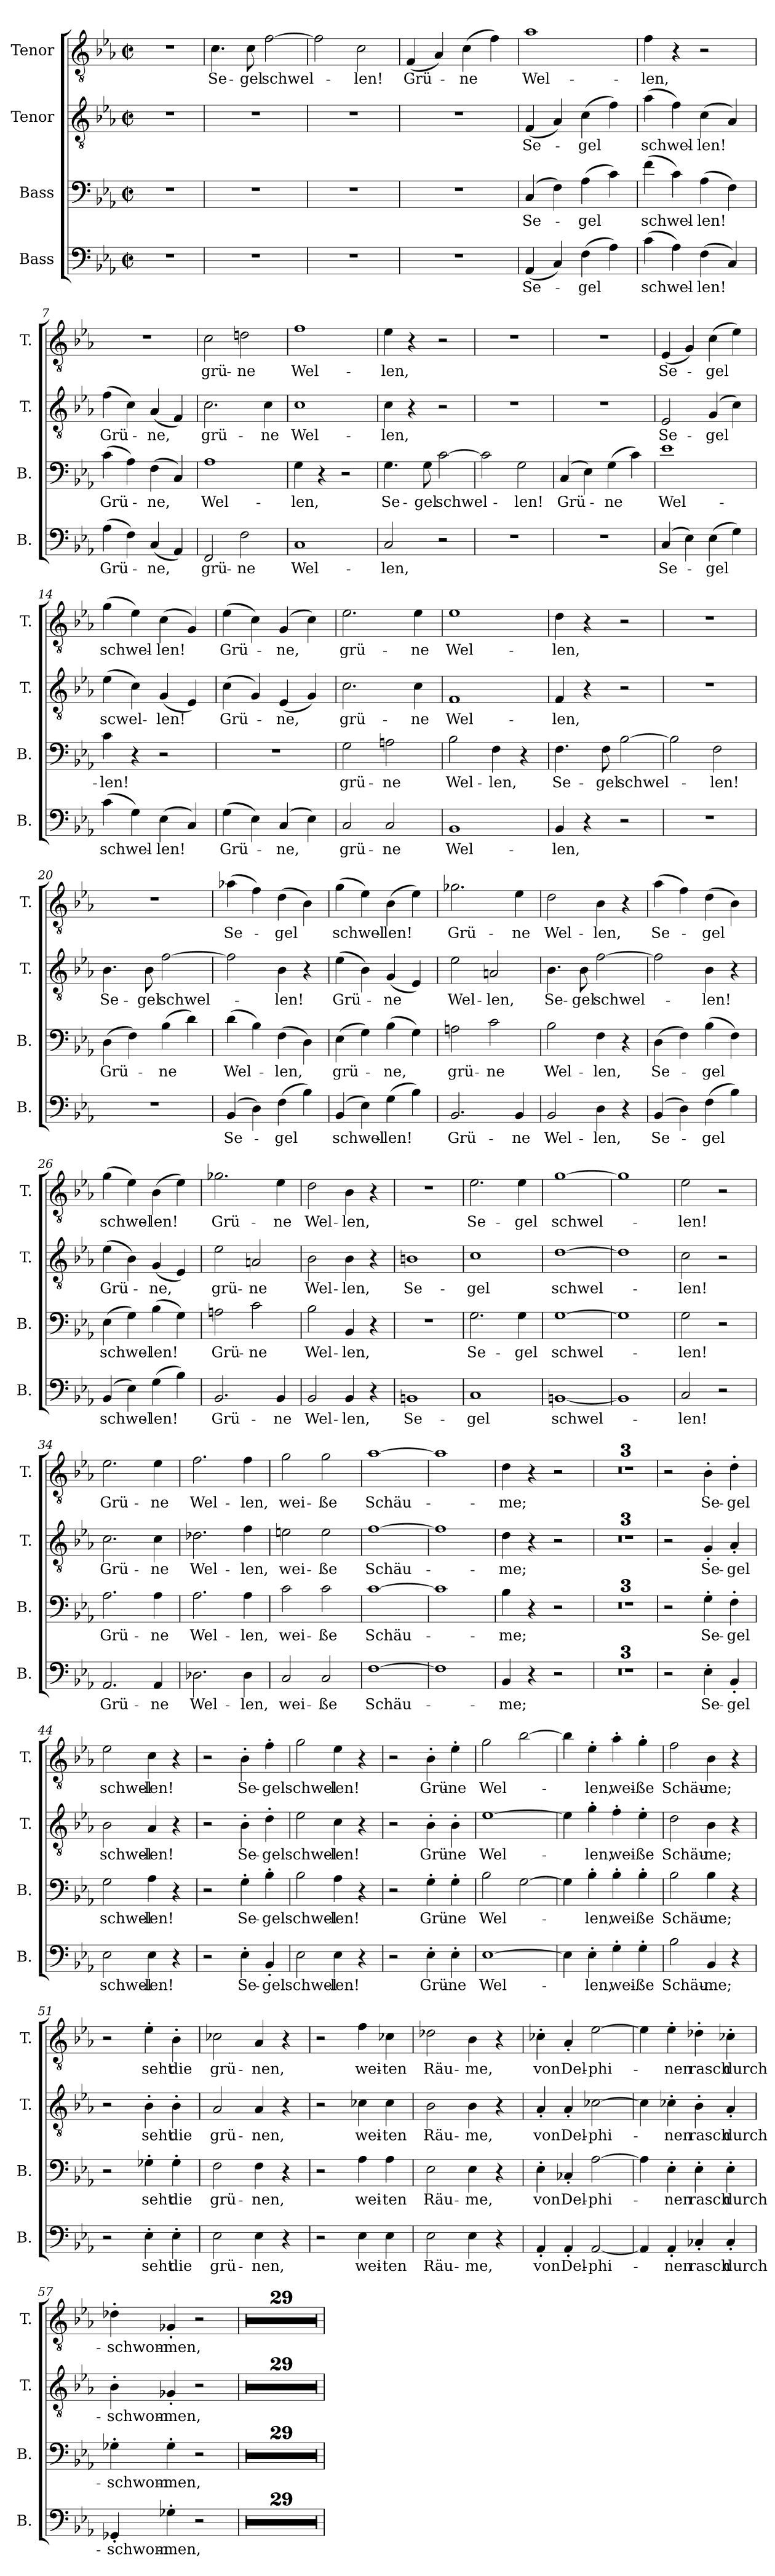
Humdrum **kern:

**kern	**text	**kern	**text	**kern	**text	**kern	**text
*part4	*part4	*part3	*part3	*part2	*part2	*part1	*part1
*staff4	*staff4	*staff3	*staff3	*staff2	*staff2	*staff1	*staff1
*I"Bass	*	*I"Bass	*	*I"Tenor	*	*I"Tenor	*
*I'B.	*	*I'B.	*	*I'T.	*	*I'T.	*
*clefF4	*	*clefF4	*	*clefGv2	*	*clefGv2	*
*k[b-e-a-]	*	*k[b-e-a-]	*	*k[b-e-a-]	*	*k[b-e-a-]	*
*M2/2	*	*M2/2	*	*M2/2	*	*M2/2	*
*met(c|)	*	*met(c|)	*	*met(c|)	*	*met(c|)	*
=1	=1	=1	=1	=1	=1	=1	=1
1r	.	1r	.	1r	.	1r	.
=2	=2	=2	=2	=2	=2	=2	=2
!	!	!	!	!	!	!	!LO:LY:b
1r	.	1r	.	1r	.	4.c\	Se-
!	!	!	!	!	!	!	!LO:LY:b
.	.	.	.	.	.	8c\	-gel
!	!	!	!	!	!	!	!LO:LY:b
.	.	.	.	.	.	[2f\	schwel-
=3	=3	=3	=3	=3	=3	=3	=3
1r	.	1r	.	1r	.	2f\]	.
!	!	!	!	!	!	!	!LO:LY:b
.	.	.	.	.	.	2c\	-len!
=4	=4	=4	=4	=4	=4	=4	=4
!	!	!	!	!	!	!	!LO:LY:b
1r	.	1r	.	1r	.	(<4F/	Grü-
.	.	.	.	.	.	4A-/)	.
!	!	!	!	!	!	!	!LO:LY:b
.	.	.	.	.	.	(>4c\	-ne
.	.	.	.	.	.	4f\)	.
=5	=5	=5	=5	=5	=5	=5	=5
!	!LO:LY:b	!	!LO:LY:b	!	!LO:LY:b	!	!LO:LY:b
(<4AA-/	Se-	(>4C/	Se-	(<4F/	Se-	1a-	Wel-
4C/)	.	4F\)	.	4A-/)	.	.	.
!	!LO:LY:b	!	!LO:LY:b	!	!LO:LY:b	!	!
(>4F\	-gel	(>4A-\	-gel	(>4c\	-gel	.	.
4A-\)	.	4c\)	.	4f\)	.	.	.
=6	=6	=6	=6	=6	=6	=6	=6
!	!LO:LY:b	!	!LO:LY:b	!	!LO:LY:b	!	!LO:LY:b
(>4c\	schwel-	(>4f\	schwel-	(>4a-\	schwel-	4f\	-len,
4A-\)	.	4c\)	.	4f\)	.	4r	.
!	!LO:LY:b	!	!LO:LY:b	!	!LO:LY:b	!	!
(>4F\	-len!	(>4A-\	-len!	(>4c\	-len!	2r	.
4C/)	.	4F\)	.	4A-/)	.	.	.
=7	=7	=7	=7	=7	=7	=7	=7
!	!LO:LY:b	!	!LO:LY:b	!	!LO:LY:b	!	!
(>4A-\	Grü-	(>4c\	Grü-	(>4f\	Grü-	1r	.
4F\)	.	4A-\)	.	4c\)	.	.	.
!	!LO:LY:b	!	!LO:LY:b	!	!LO:LY:b	!	!
(<4C/	-ne,	(>4F\	-ne,	(<4A-/	-ne,	.	.
4AA-/)	.	4C/)	.	4F/)	.	.	.
=8	=8	=8	=8	=8	=8	=8	=8
!	!LO:LY:b	!	!LO:LY:b	!	!LO:LY:b	!	!LO:LY:b
2FF/	grü-	1A-	Wel-	2.c\	grü-	2c\	grü-
!	!LO:LY:b	!	!	!	!	!	!LO:LY:b
2F\	-ne	.	.	.	.	2dn\	-ne
!	!	!	!	!	!LO:LY:b	!	!
.	.	.	.	4c\	-ne	.	.
!!LO:LB:g=z
=9	=9	=9	=9	=9	=9	=9	=9
!	!LO:LY:b	!	!LO:LY:b	!	!LO:LY:b	!	!LO:LY:b
1C	Wel-	4G\	-len,	1c	Wel-	1f	Wel-
.	.	4r	.	.	.	.	.
.	.	2r	.	.	.	.	.
=10	=10	=10	=10	=10	=10	=10	=10
!	!LO:LY:b	!	!LO:LY:b	!	!LO:LY:b	!	!LO:LY:b
2C/	-len,	4.G\	Se-	4c\	-len,	4e-\	-len,
.	.	.	.	4r	.	4r	.
!	!	!	!LO:LY:b	!	!	!	!
.	.	8G\	-gel	.	.	.	.
!	!	!	!LO:LY:b	!	!	!	!
2r	.	[2c\	schwel-	2r	.	2r	.
=11	=11	=11	=11	=11	=11	=11	=11
1r	.	2c\]	.	1r	.	1r	.
!	!	!	!LO:LY:b	!	!	!	!
.	.	2G\	-len!	.	.	.	.
=12	=12	=12	=12	=12	=12	=12	=12
!	!	!	!LO:LY:b	!	!	!	!
1r	.	(>4C/	Grü-	1r	.	1r	.
.	.	4E-\)	.	.	.	.	.
!	!	!	!LO:LY:b	!	!	!	!
.	.	(>4G\	-ne	.	.	.	.
.	.	4c\)	.	.	.	.	.
=13	=13	=13	=13	=13	=13	=13	=13
!	!LO:LY:b	!	!LO:LY:b	!	!LO:LY:b	!	!LO:LY:b
(>4C/	Se-	1e-	Wel-	2E-/	Se-	(<4E-/	Se-
4E-\)	.	.	.	.	.	4G/)	.
!	!LO:LY:b	!	!	!	!LO:LY:b	!	!LO:LY:b
(>4E-\	-gel	.	.	(>4G/	-gel	(>4c\	-gel
4G\)	.	.	.	4c\)	.	4e-\)	.
=14	=14	=14	=14	=14	=14	=14	=14
!	!LO:LY:b	!	!LO:LY:b	!	!LO:LY:b	!	!LO:LY:b
(>4c\	schwel-	4c\	-len!	(>4e-\	scwel-	(>4g\	schwel-
4G\)	.	4r	.	4c\)	.	4e-\)	.
!	!LO:LY:b	!	!	!	!LO:LY:b	!	!LO:LY:b
(>4E-\	-len!	2r	.	(<4G/	-len!	(>4c\	-len!
4C/)	.	.	.	4E-/)	.	4G/)	.
=15	=15	=15	=15	=15	=15	=15	=15
!	!LO:LY:b	!	!	!	!LO:LY:b	!	!LO:LY:b
(>4G\	Grü-	1r	.	(>4c\	Grü-	(>4e-\	Grü-
4E-\)	.	.	.	4G/)	.	4c\)	.
!	!LO:LY:b	!	!	!	!LO:LY:b	!	!LO:LY:b
(>4C/	-ne,	.	.	(<4E-/	-ne,	(>4G/	-ne,
4E-\)	.	.	.	4G/)	.	4c\)	.
=16	=16	=16	=16	=16	=16	=16	=16
!	!LO:LY:b	!	!LO:LY:b	!	!LO:LY:b	!	!LO:LY:b
2C/	grü-	2G\	grü-	2.c\	grü-	2.e-\	grü-
!	!LO:LY:b	!	!LO:LY:b	!	!	!	!
2C/	-ne	2An\	-ne	.	.	.	.
!	!	!	!	!	!LO:LY:b	!	!LO:LY:b
.	.	.	.	4c\	-ne	4e-\	-ne
!!LO:PB:g=z
=17	=17	=17	=17	=17	=17	=17	=17
!	!LO:LY:b	!	!LO:LY:b	!	!LO:LY:b	!	!LO:LY:b
1BB-	Wel-	2B-\	Wel-	1F	Wel-	1e-	Wel-
!	!	!	!LO:LY:b	!	!	!	!
.	.	4F\	-len,	.	.	.	.
.	.	4r	.	.	.	.	.
=18	=18	=18	=18	=18	=18	=18	=18
!	!LO:LY:b	!	!LO:LY:b	!	!LO:LY:b	!	!LO:LY:b
4BB-/	-len,	4.F\	Se-	4F/	-len,	4d\	-len,
4r	.	.	.	4r	.	4r	.
!	!	!	!LO:LY:b	!	!	!	!
.	.	8F\	-gel	.	.	.	.
!	!	!	!LO:LY:b	!	!	!	!
2r	.	[2B-\	schwel-	2r	.	2r	.
=19	=19	=19	=19	=19	=19	=19	=19
1r	.	2B-\]	.	1r	.	1r	.
!	!	!	!LO:LY:b	!	!	!	!
.	.	2F\	-len!	.	.	.	.
=20	=20	=20	=20	=20	=20	=20	=20
!	!	!	!LO:LY:b	!	!LO:LY:b	!	!
1r	.	(>4D\	Grü-	4.B-\	Se-	1r	.
.	.	4F\)	.	.	.	.	.
!	!	!	!	!	!LO:LY:b	!	!
.	.	.	.	8B-\	-gel	.	.
!	!	!	!LO:LY:b	!	!LO:LY:b	!	!
.	.	(>4B-\	-ne	[2f\	schwel-	.	.
.	.	4d\)	.	.	.	.	.
=21	=21	=21	=21	=21	=21	=21	=21
!	!LO:LY:b	!	!LO:LY:b	!	!	!	!LO:LY:b
(>4BB-/	Se-	(>4d\	Wel-	2f\]	.	(>4a-X\	Se-
4D\)	.	4B-\)	.	.	.	4f\)	.
!	!LO:LY:b	!	!LO:LY:b	!	!LO:LY:b	!	!LO:LY:b
(>4F\	-gel	(>4F\	-len,	4B-\	-len!	(>4d\	-gel
4B-\)	.	4D\)	.	4r	.	4B-\)	.
=22	=22	=22	=22	=22	=22	=22	=22
!	!LO:LY:b	!	!LO:LY:b	!	!LO:LY:b	!	!LO:LY:b
(>4BB-/	schwel-	(>4E-\	grü-	(>4e-\	Grü-	(>4g\	schwel-
4E-\)	.	4G\)	.	4B-\)	.	4e-\)	.
!	!LO:LY:b	!	!LO:LY:b	!	!LO:LY:b	!	!LO:LY:b
(>4G\	-len!	(>4B-\	-ne,	(<4G/	-ne	(>4B-\	-len!
4B-\)	.	4G\)	.	4E-/)	.	4e-\)	.
=23	=23	=23	=23	=23	=23	=23	=23
!	!LO:LY:b	!	!LO:LY:b	!	!LO:LY:b	!	!LO:LY:b
2.BB-/	Grü-	2An\	grü-	2e-\	Wel-	2.g-X\	Grü-
!	!	!	!LO:LY:b	!	!LO:LY:b	!	!
.	.	2c\	-ne	2An/	-len,	.	.
!	!LO:LY:b	!	!	!	!	!	!LO:LY:b
4BB-/	-ne	.	.	.	.	4e-\	-ne
!!LO:LB:g=z
=24	=24	=24	=24	=24	=24	=24	=24
!	!LO:LY:b	!	!LO:LY:b	!	!LO:LY:b	!	!LO:LY:b
2BB-/	Wel-	2B-\	Wel-	4.B-\	Se-	2d\	Wel-
!	!	!	!	!	!LO:LY:b	!	!
.	.	.	.	8B-\	-gel	.	.
!	!LO:LY:b	!	!LO:LY:b	!	!LO:LY:b	!	!LO:LY:b
4D\	-len,	4F\	-len,	[2f\	schwel-	4B-\	-len,
4r	.	4r	.	.	.	4r	.
=25	=25	=25	=25	=25	=25	=25	=25
!	!LO:LY:b	!	!LO:LY:b	!	!	!	!LO:LY:b
(>4BB-/	Se-	(>4D\	Se-	2f\]	.	(>4a-\	Se-
4D\)	.	4F\)	.	.	.	4f\)	.
!	!LO:LY:b	!	!LO:LY:b	!	!LO:LY:b	!	!LO:LY:b
(>4F\	-gel	(>4B-\	-gel	4B-\	-len!	(>4d\	-gel
4B-\)	.	4F\)	.	4r	.	4B-\)	.
=26	=26	=26	=26	=26	=26	=26	=26
!	!LO:LY:b	!	!LO:LY:b	!	!LO:LY:b	!	!LO:LY:b
(>4BB-/	schwel-	(>4E-\	schwel-	(>4e-\	Grü-	(>4g\	schwel-
4E-\)	.	4G\)	.	4B-\)	.	4e-\)	.
!	!LO:LY:b	!	!LO:LY:b	!	!LO:LY:b	!	!LO:LY:b
(>4G\	-len!	(>4B-\	-len!	(<4G/	-ne,	(>4B-\	-len!
4B-\)	.	4G\)	.	4E-/)	.	4e-\)	.
=27	=27	=27	=27	=27	=27	=27	=27
!	!LO:LY:b	!	!LO:LY:b	!	!LO:LY:b	!	!LO:LY:b
2.BB-/	Grü-	2An\	Grü-	2e-\	grü-	2.g-X\	Grü-
!	!	!	!LO:LY:b	!	!LO:LY:b	!	!
.	.	2c\	-ne	2An/	-ne	.	.
!	!LO:LY:b	!	!	!	!	!	!LO:LY:b
4BB-/	-ne	.	.	.	.	4e-\	-ne
=28	=28	=28	=28	=28	=28	=28	=28
!	!LO:LY:b	!	!LO:LY:b	!	!LO:LY:b	!	!LO:LY:b
2BB-/	Wel-	2B-\	Wel-	2B-\	Wel-	2d\	Wel-
!	!LO:LY:b	!	!LO:LY:b	!	!LO:LY:b	!	!LO:LY:b
4BB-/	-len,	4BB-/	-len,	4B-\	-len,	4B-\	-len,
4r	.	4r	.	4r	.	4r	.
=29	=29	=29	=29	=29	=29	=29	=29
!	!LO:LY:b	!	!	!	!LO:LY:b	!	!
1BBn	Se-	1r	.	1Bn	Se-	1r	.
=30	=30	=30	=30	=30	=30	=30	=30
!	!LO:LY:b	!	!LO:LY:b	!	!LO:LY:b	!	!LO:LY:b
1C	-gel	2.G\	Se-	1c	-gel	2.e-\	Se-
!	!	!	!LO:LY:b	!	!	!	!LO:LY:b
.	.	4G\	-gel	.	.	4e-\	-gel
=31	=31	=31	=31	=31	=31	=31	=31
!	!LO:LY:b	!	!LO:LY:b	!	!LO:LY:b	!	!LO:LY:b
[1BBn	schwel-	[1G	schwel-	[1d	schwel-	[1g	schwel-
=32	=32	=32	=32	=32	=32	=32	=32
1BB]	.	1G]	.	1d]	.	1g]	.
!!LO:PB:g=z
=33	=33	=33	=33	=33	=33	=33	=33
!	!LO:LY:b	!	!LO:LY:b	!	!LO:LY:b	!	!LO:LY:b
2C/	-len!	2G\	-len!	2c\	-len!	2e-\	-len!
2r	.	2r	.	2r	.	2r	.
=34	=34	=34	=34	=34	=34	=34	=34
!	!LO:LY:b	!	!LO:LY:b	!	!LO:LY:b	!	!LO:LY:b
2.AA-/	Grü-	2.A-\	Grü-	2.c\	Grü-	2.e-\	Grü-
!	!LO:LY:b	!	!LO:LY:b	!	!LO:LY:b	!	!LO:LY:b
4AA-/	-ne	4A-\	-ne	4c\	-ne	4e-\	-ne
=35	=35	=35	=35	=35	=35	=35	=35
!	!LO:LY:b	!	!LO:LY:b	!	!LO:LY:b	!	!LO:LY:b
2.D-X\	Wel-	2.A-\	Wel-	2.d-X\	Wel-	2.f\	Wel-
!	!LO:LY:b	!	!LO:LY:b	!	!LO:LY:b	!	!LO:LY:b
4D-\	-len,	4A-\	-len,	4f\	-len,	4f\	-len,
=36	=36	=36	=36	=36	=36	=36	=36
!	!LO:LY:b	!	!LO:LY:b	!	!LO:LY:b	!	!LO:LY:b
2C/	wei-	2c\	wei-	2en\	wei-	2g\	wei-
!	!LO:LY:b	!	!LO:LY:b	!	!LO:LY:b	!	!LO:LY:b
2C/	-ße	2c\	-ße	2e\	-ße	2g\	-ße
=37	=37	=37	=37	=37	=37	=37	=37
!	!LO:LY:b	!	!LO:LY:b	!	!LO:LY:b	!	!LO:LY:b
[1F	Schäu-	[1c	Schäu-	[1f	Schäu-	[1a-	Schäu-
=38	=38	=38	=38	=38	=38	=38	=38
1F]	.	1c]	.	1f]	.	1a-]	.
=39	=39	=39	=39	=39	=39	=39	=39
!	!LO:LY:b	!	!LO:LY:b	!	!LO:LY:b	!	!LO:LY:b
4BB-/	-me;	4B-\	-me;	4d\	-me;	4d\	-me;
4r	.	4r	.	4r	.	4r	.
2r	.	2r	.	2r	.	2r	.
=40	=40	=40	=40	=40	=40	=40	=40
1r	.	1r	.	1r	.	1r	.
=41	=41	=41	=41	=41	=41	=41	=41
1r	.	1r	.	1r	.	1r	.
=42	=42	=42	=42	=42	=42	=42	=42
1r	.	1r	.	1r	.	1r	.
=43	=43	=43	=43	=43	=43	=43	=43
2r	.	2r	.	2r	.	2r	.
!	!LO:LY:b	!	!LO:LY:b	!	!LO:LY:b	!	!LO:LY:b
4E-'\	Se-	4G'\	Se-	4G'/	Se-	4B-'\	Se-
!	!LO:LY:b	!	!LO:LY:b	!	!LO:LY:b	!	!LO:LY:b
4BB-'/	-gel	4F'\	-gel	4A-'/	-gel	4d'\	-gel
!!LO:LB:g=z
=44	=44	=44	=44	=44	=44	=44	=44
!	!LO:LY:b	!	!LO:LY:b	!	!LO:LY:b	!	!LO:LY:b
2E-\	schwel-	2G\	schwel-	2B-\	schwel-	2e-\	schwel-
!	!LO:LY:b	!	!LO:LY:b	!	!LO:LY:b	!	!LO:LY:b
4E-\	-len!	4A-\	-len!	4A-/	-len!	4c\	-len!
4r	.	4r	.	4r	.	4r	.
=45	=45	=45	=45	=45	=45	=45	=45
2r	.	2r	.	2r	.	2r	.
!	!LO:LY:b	!	!LO:LY:b	!	!LO:LY:b	!	!LO:LY:b
4E-'\	Se-	4G'\	Se-	4B-'\	Se-	4B-'\	Se-
!	!LO:LY:b	!	!LO:LY:b	!	!LO:LY:b	!	!LO:LY:b
4BB-'/	-gel	4B-'\	-gel	4d'\	-gel	4f'\	-gel
=46	=46	=46	=46	=46	=46	=46	=46
!	!LO:LY:b	!	!LO:LY:b	!	!LO:LY:b	!	!LO:LY:b
2E-\	schwel-	2B-\	schwel-	2e-\	schwel-	2g\	schwel-
!	!LO:LY:b	!	!LO:LY:b	!	!LO:LY:b	!	!LO:LY:b
4E-\	-len!	4A-\	-len!	4c\	-len!	4e-\	-len!
4r	.	4r	.	4r	.	4r	.
=47	=47	=47	=47	=47	=47	=47	=47
2r	.	2r	.	2r	.	2r	.
!	!LO:LY:b	!	!LO:LY:b	!	!LO:LY:b	!	!LO:LY:b
4E-'\	Grü-	4G'\	Grü-	4B-'\	Grü-	4B-'\	Grü-
!	!LO:LY:b	!	!LO:LY:b	!	!LO:LY:b	!	!LO:LY:b
4E-'\	-ne	4G'\	-ne	4B-'\	-ne	4e-'\	-ne
=48	=48	=48	=48	=48	=48	=48	=48
!	!LO:LY:b	!	!LO:LY:b	!	!LO:LY:b	!	!LO:LY:b
[1E-	Wel-	2B-\	Wel-	[1e-	Wel-	2g\	Wel-
.	.	[2G\	.	.	.	[2b-\	.
=49	=49	=49	=49	=49	=49	=49	=49
4E-\]	.	4G\]	.	4e-\]	.	4b-\]	.
!	!LO:LY:b	!	!LO:LY:b	!	!LO:LY:b	!	!LO:LY:b
4E-'\	-len,	4B-'\	-len,	4g'\	-len,	4e-'\	-len,
!	!LO:LY:b	!	!LO:LY:b	!	!LO:LY:b	!	!LO:LY:b
4G'\	wei-	4B-'\	wei-	4f'\	wei-	4a-'\	wei-
!	!LO:LY:b	!	!LO:LY:b	!	!LO:LY:b	!	!LO:LY:b
4G'\	-ße	4B-'\	-ße	4e-'\	-ße	4g'\	-ße
=50	=50	=50	=50	=50	=50	=50	=50
!	!LO:LY:b	!	!LO:LY:b	!	!LO:LY:b	!	!LO:LY:b
2B-\	Schäu-	2B-\	Schäu-	2d\	Schäu-	2f\	Schäu-
!	!LO:LY:b	!	!LO:LY:b	!	!LO:LY:b	!	!LO:LY:b
4BB-/	-me;	4B-\	-me;	4B-\	-me;	4B-\	-me;
4r	.	4r	.	4r	.	4r	.
=51	=51	=51	=51	=51	=51	=51	=51
2r	.	2r	.	2r	.	2r	.
!	!LO:LY:b	!	!LO:LY:b	!	!LO:LY:b	!	!LO:LY:b
4E-'\	seht	4G-X'\	seht	4B-'\	seht	4e-'\	seht
!	!LO:LY:b	!	!LO:LY:b	!	!LO:LY:b	!	!LO:LY:b
4E-'\	die	4G-'\	die	4B-'\	die	4B-'\	die
!!LO:LB:g=z
=52	=52	=52	=52	=52	=52	=52	=52
!	!LO:LY:b	!	!LO:LY:b	!	!LO:LY:b	!	!LO:LY:b
2E-\	grü-	2F\	grü-	2A-/	grü-	2c-X\	grü-
!	!LO:LY:b	!	!LO:LY:b	!	!LO:LY:b	!	!LO:LY:b
4E-\	-nen,	4F\	-nen,	4A-/	-nen,	4A-/	-nen,
4r	.	4r	.	4r	.	4r	.
=53	=53	=53	=53	=53	=53	=53	=53
2r	.	2r	.	2r	.	2r	.
!	!LO:LY:b	!	!LO:LY:b	!	!LO:LY:b	!	!LO:LY:b
4E-\	wei-	4A-\	wei-	4c-X\	wei-	4f\	wei-
!	!LO:LY:b	!	!LO:LY:b	!	!LO:LY:b	!	!LO:LY:b
4E-\	-ten	4A-\	-ten	4c-\	-ten	4c-X\	-ten
=54	=54	=54	=54	=54	=54	=54	=54
!	!LO:LY:b	!	!LO:LY:b	!	!LO:LY:b	!	!LO:LY:b
2E-\	Räu-	2E-\	Räu-	2B-\	Räu-	2d-X\	Räu-
!	!LO:LY:b	!	!LO:LY:b	!	!LO:LY:b	!	!LO:LY:b
4E-\	-me,	4E-\	-me,	4B-\	-me,	4B-\	-me,
4r	.	4r	.	4r	.	4r	.
=55	=55	=55	=55	=55	=55	=55	=55
!	!LO:LY:b	!	!LO:LY:b	!	!LO:LY:b	!	!LO:LY:b
4AA-'/	von	4E-'\	von	4A-'/	von	4c-X'\	von
!	!LO:LY:b	!	!LO:LY:b	!	!LO:LY:b	!	!LO:LY:b
4AA-'/	Del-	4C-X'/	Del-	4A-'/	Del-	4A-'/	Del-
!	!LO:LY:b	!	!LO:LY:b	!	!LO:LY:b	!	!LO:LY:b
[2AA-/	-phi-	[2A-\	-phi-	[2c-X\	-phi-	[2e-\	-phi-
=56	=56	=56	=56	=56	=56	=56	=56
4AA-/]	.	4A-\]	.	4c-\]	.	4e-\]	.
!	!LO:LY:b	!	!LO:LY:b	!	!LO:LY:b	!	!LO:LY:b
4AA-'/	-nen	4E-'\	-nen	4c-X'\	-nen	4e-'\	-nen
!	!LO:LY:b	!	!LO:LY:b	!	!LO:LY:b	!	!LO:LY:b
4C-X'/	rasch	4E-'\	rasch	4B-'\	rasch	4d-X'\	rasch
!	!LO:LY:b	!	!LO:LY:b	!	!LO:LY:b	!	!LO:LY:b
4C-'/	durch-	4E-'\	durch-	4A-'/	durch-	4c-X'\	durch-
=57	=57	=57	=57	=57	=57	=57	=57
!	!LO:LY:b	!	!LO:LY:b	!	!LO:LY:b	!	!LO:LY:b
4GG-X'/	-schwom-	4G-X'\	-schwom-	4B-'\	-schwom-	4d-X'\	-schwom-
!	!LO:LY:b	!	!LO:LY:b	!	!LO:LY:b	!	!LO:LY:b
4G-X'\	-men,	4G-'\	-men,	4G-X'/	-men,	4G-X'/	-men,
2r	.	2r	.	2r	.	2r	.
=58	=58	=58	=58	=58	=58	=58	=58
1r	.	1r	.	1r	.	1r	.
!!LO:PB:g=z
=59	=59	=59	=59	=59	=59	=59	=59
1r	.	1r	.	1r	.	1r	.
=60	=60	=60	=60	=60	=60	=60	=60
1r	.	1r	.	1r	.	1r	.
=61	=61	=61	=61	=61	=61	=61	=61
1r	.	1r	.	1r	.	1r	.
=62	=62	=62	=62	=62	=62	=62	=62
1r	.	1r	.	1r	.	1r	.
=63	=63	=63	=63	=63	=63	=63	=63
1r	.	1r	.	1r	.	1r	.
=64	=64	=64	=64	=64	=64	=64	=64
1r	.	1r	.	1r	.	1r	.
=65	=65	=65	=65	=65	=65	=65	=65
1r	.	1r	.	1r	.	1r	.
=66	=66	=66	=66	=66	=66	=66	=66
1r	.	1r	.	1r	.	1r	.
=67	=67	=67	=67	=67	=67	=67	=67
1r	.	1r	.	1r	.	1r	.
=68	=68	=68	=68	=68	=68	=68	=68
1r	.	1r	.	1r	.	1r	.
=69	=69	=69	=69	=69	=69	=69	=69
1r	.	1r	.	1r	.	1r	.
=70	=70	=70	=70	=70	=70	=70	=70
1r	.	1r	.	1r	.	1r	.
=71	=71	=71	=71	=71	=71	=71	=71
1r	.	1r	.	1r	.	1r	.
=72	=72	=72	=72	=72	=72	=72	=72
1r	.	1r	.	1r	.	1r	.
=73	=73	=73	=73	=73	=73	=73	=73
1r	.	1r	.	1r	.	1r	.
=74	=74	=74	=74	=74	=74	=74	=74
1r	.	1r	.	1r	.	1r	.
=75	=75	=75	=75	=75	=75	=75	=75
1r	.	1r	.	1r	.	1r	.
!!LO:LB:g=z
=76	=76	=76	=76	=76	=76	=76	=76
1r	.	1r	.	1r	.	1r	.
=77	=77	=77	=77	=77	=77	=77	=77
1r	.	1r	.	1r	.	1r	.
=78	=78	=78	=78	=78	=78	=78	=78
1r	.	1r	.	1r	.	1r	.
=79	=79	=79	=79	=79	=79	=79	=79
1r	.	1r	.	1r	.	1r	.
=80	=80	=80	=80	=80	=80	=80	=80
1r	.	1r	.	1r	.	1r	.
=81	=81	=81	=81	=81	=81	=81	=81
1r	.	1r	.	1r	.	1r	.
=82	=82	=82	=82	=82	=82	=82	=82
1r	.	1r	.	1r	.	1r	.
=83	=83	=83	=83	=83	=83	=83	=83
1r	.	1r	.	1r	.	1r	.
=84	=84	=84	=84	=84	=84	=84	=84
1r	.	1r	.	1r	.	1r	.
=85	=85	=85	=85	=85	=85	=85	=85
1r	.	1r	.	1r	.	1r	.
=86	=86	=86	=86	=86	=86	=86	=86
1r	.	1r	.	1r	.	1r	.
=	=	=	=	=	=	=	=
*-	*-	*-	*-	*-	*-	*-	*-
